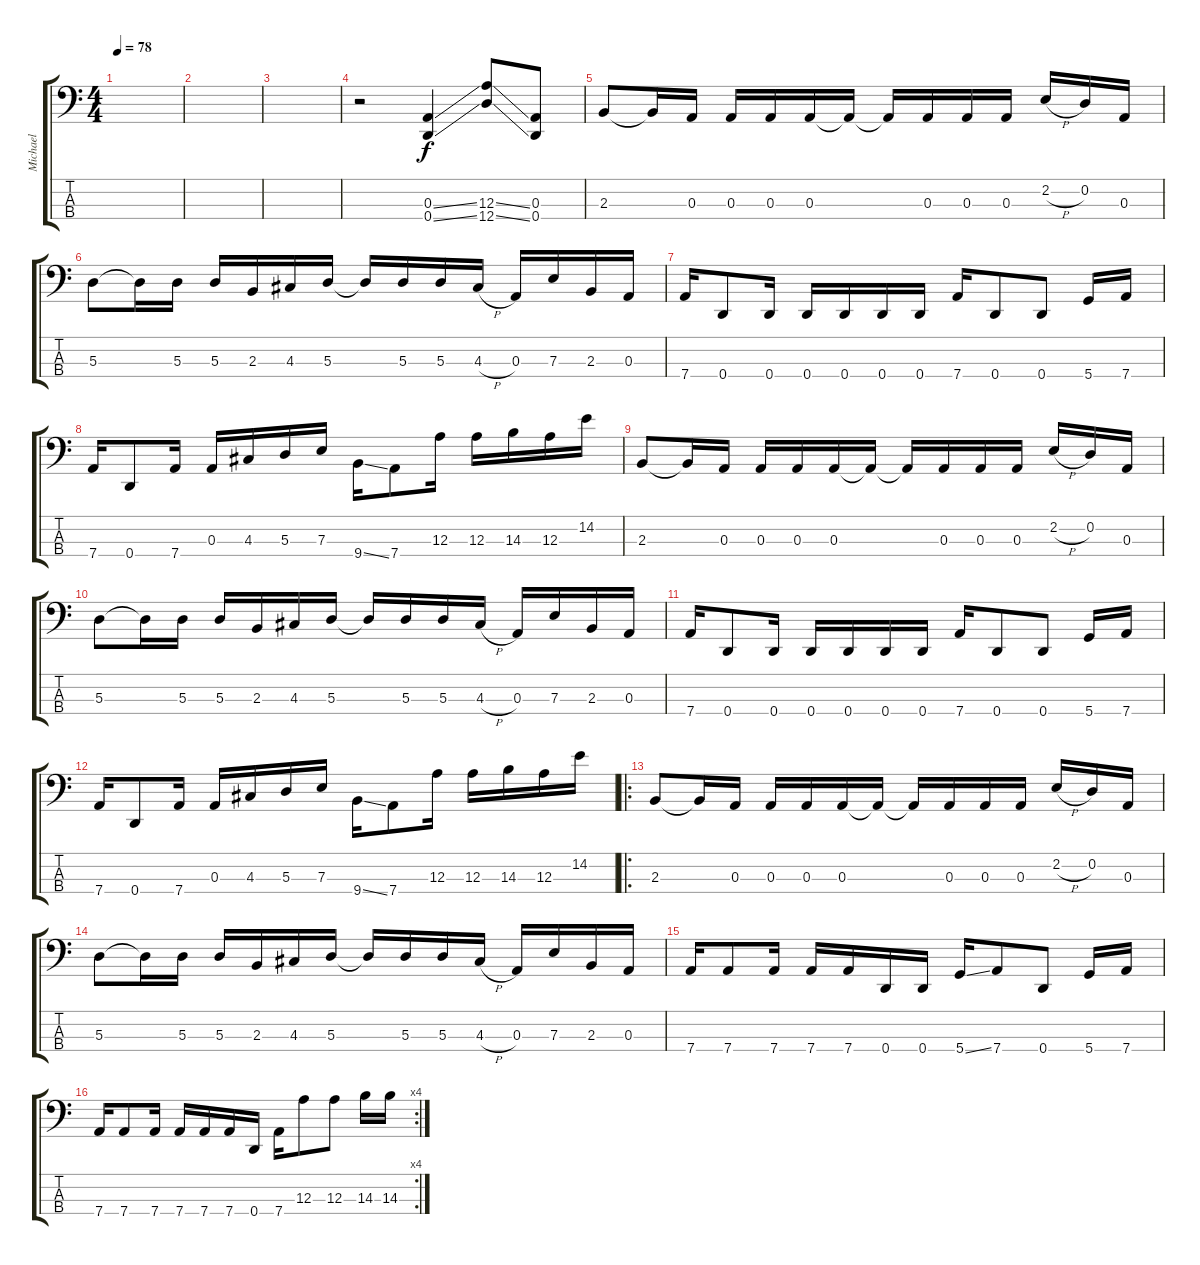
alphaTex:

\track ("Michael" "Michael") {instrument electricbasspick}
\staff {score tabs}
\tuning (G2 D2 A1 D1) {hide}
\ts (4 4)
\tempo 78
\clef f4
\ks c
|
|
|
r.2 (0.3{ss} 0.4{ss}).4 (12.3{ss} 12.4{ss}).8 (0.3 0.4).8 |
2.3.8 2.3{t}.16 0.3.16 0.3.16 0.3.16 0.3.16 0.3{t}.16 0.3{t}.16 0.3.16 0.3.16 0.3.16 2.2{h}.16 0.2.16 0.3.16 |
5.3.8 5.3{t}.16 5.3.16 5.3.16 2.3.16 4.3.16 5.3.16 5.3{t}.16 5.3.16 5.3.16 4.3{h}.16 0.3.16 7.3.16 2.3.16 0.3.16 |
7.4.16 0.4.8 0.4.16 0.4.16 0.4.16 0.4.16 0.4.16 7.4.16 0.4.8 0.4.8 5.4.16 7.4.16 |
7.4.16 0.4.8 7.4.16 0.3.16 4.3.16 5.3.16 7.3.16 9.4{ss}.16 7.4.8 12.3.16 12.3.16 14.3.16 12.3.16 14.2.16 |
2.3.8 2.3{t}.16 0.3.16 0.3.16 0.3.16 0.3.16 0.3{t}.16 0.3{t}.16 0.3.16 0.3.16 0.3.16 2.2{h}.16 0.2.16 0.3.16 |
5.3.8 5.3{t}.16 5.3.16 5.3.16 2.3.16 4.3.16 5.3.16 5.3{t}.16 5.3.16 5.3.16 4.3{h}.16 0.3.16 7.3.16 2.3.16 0.3.16 |
7.4.16 0.4.8 0.4.16 0.4.16 0.4.16 0.4.16 0.4.16 7.4.16 0.4.8 0.4.8 5.4.16 7.4.16 |
7.4.16 0.4.8 7.4.16 0.3.16 4.3.16 5.3.16 7.3.16 9.4{ss}.16 7.4.8 12.3.16 12.3.16 14.3.16 12.3.16 14.2.16 |
\ro
2.3.8 2.3{t}.16 0.3.16 0.3.16 0.3.16 0.3.16 0.3{t}.16 0.3{t}.16 0.3.16 0.3.16 0.3.16 2.2{h}.16 0.2.16 0.3.16 |
5.3.8 5.3{t}.16 5.3.16 5.3.16 2.3.16 4.3.16 5.3.16 5.3{t}.16 5.3.16 5.3.16 4.3{h}.16 0.3.16 7.3.16 2.3.16 0.3.16 |
7.4.16 7.4.8 7.4.16 7.4.16 7.4.16 0.4.16 0.4.16 5.4{ss}.16 7.4.8 0.4.8 5.4.16 7.4.16 |
\rc 4
7.4.16 7.4.8 7.4.16 7.4.16 7.4.16 7.4.16 0.4.16 7.4.16 12.3.8 12.3.8 14.3.16 14.3.16
